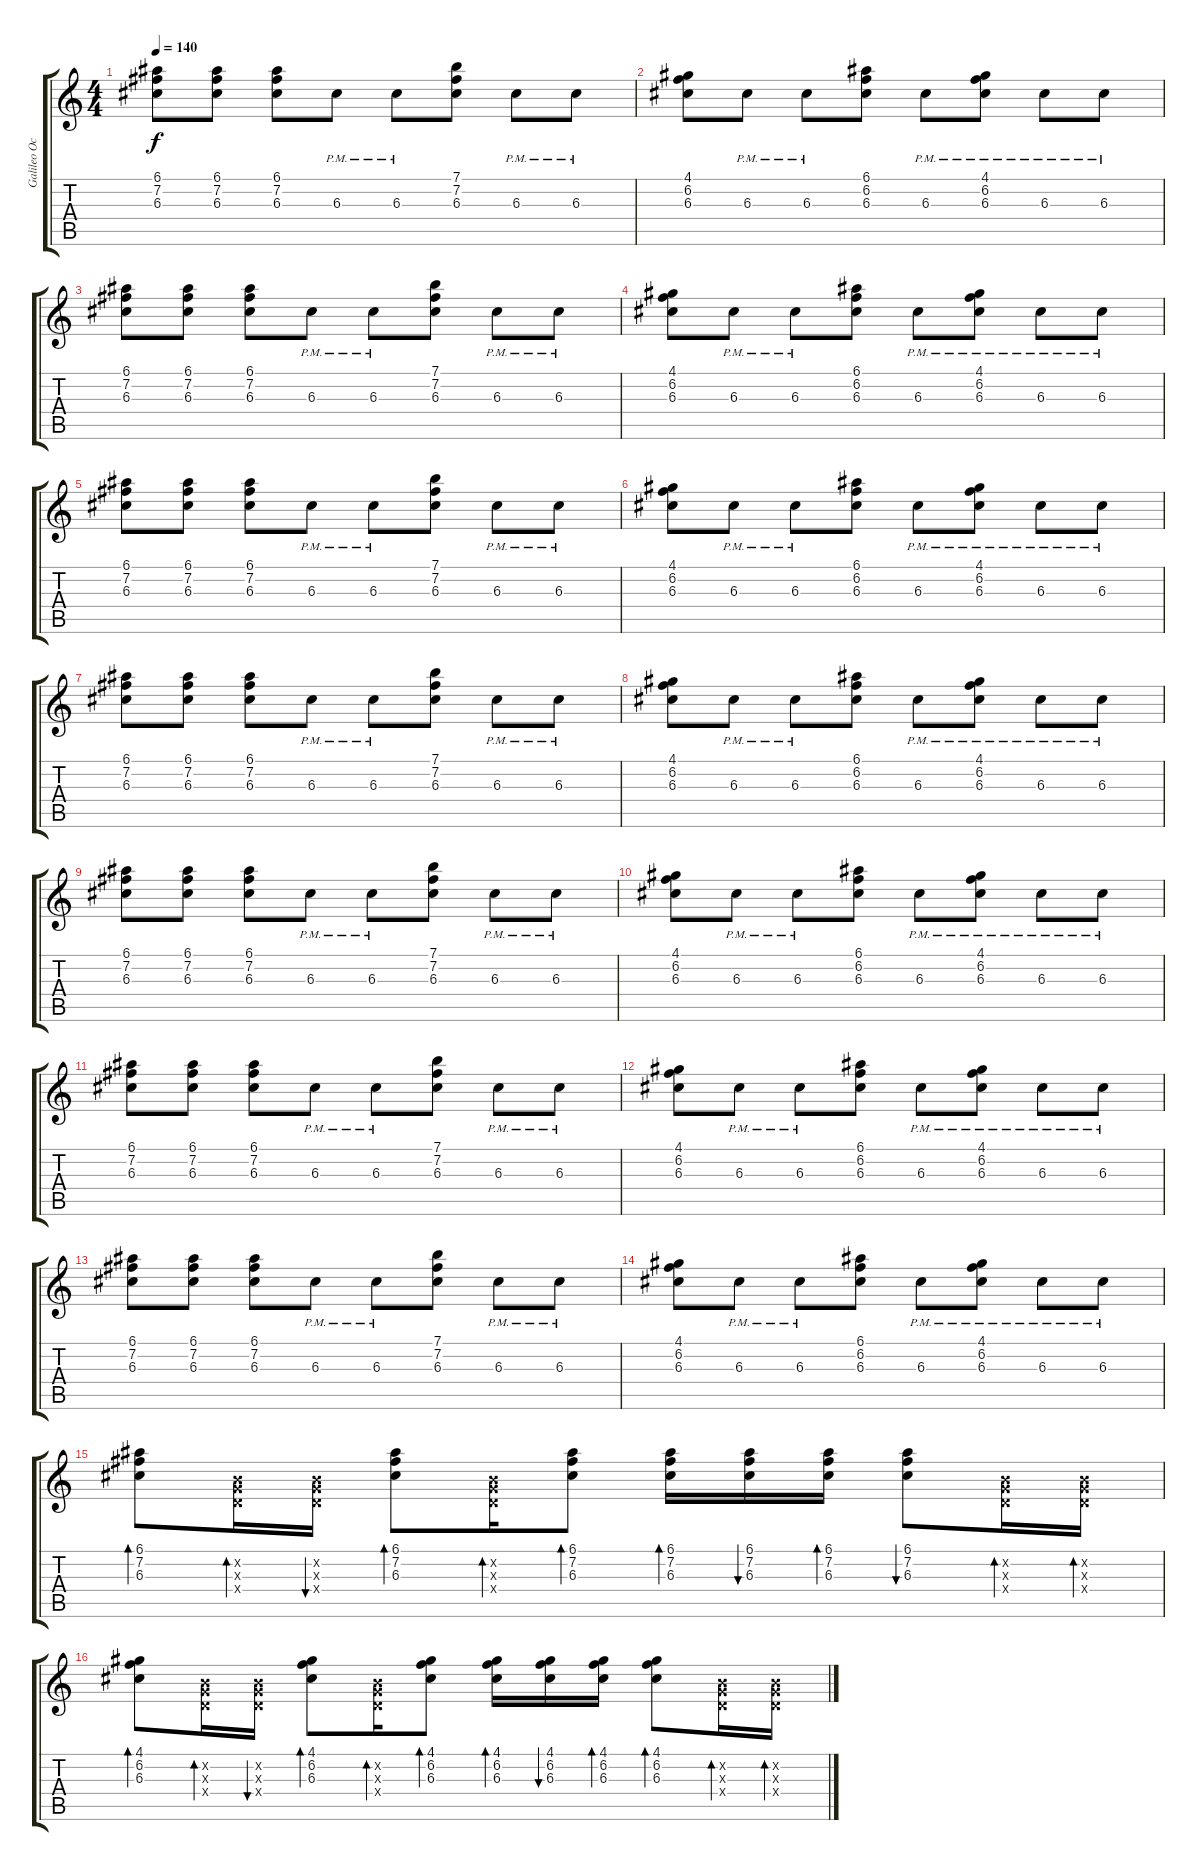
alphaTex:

\track ("Galileo Ochoa" "Galileo Oc") {instrument overdrivenguitar}
\staff {score tabs}
\tuning (E4 B3 G3 D3 A2 E2) {hide}
\ts (4 4)
\tempo 140
\clef g2
\ks c
(6.1 7.2 6.3).8{dy f} (6.1 7.2 6.3).8 (6.1 7.2 6.3).8 6.3{pm}.8 6.3{pm}.8 (7.1 7.2 6.3).8 6.3{pm}.8 6.3{pm}.8 |
(4.1 6.2 6.3).8 6.3{pm}.8 6.3{pm}.8 (6.1 6.2 6.3).8 6.3{pm}.8 (4.1 6.2 6.3{pm}).8 6.3{pm}.8 6.3{pm}.8 |
(6.1 7.2 6.3).8 (6.1 7.2 6.3).8 (6.1 7.2 6.3).8 6.3{pm}.8 6.3{pm}.8 (7.1 7.2 6.3).8 6.3{pm}.8 6.3{pm}.8 |
(4.1 6.2 6.3).8 6.3{pm}.8 6.3{pm}.8 (6.1 6.2 6.3).8 6.3{pm}.8 (4.1 6.2 6.3{pm}).8 6.3{pm}.8 6.3{pm}.8 |
(6.1 7.2 6.3).8 (6.1 7.2 6.3).8 (6.1 7.2 6.3).8 6.3{pm}.8 6.3{pm}.8 (7.1 7.2 6.3).8 6.3{pm}.8 6.3{pm}.8 |
(4.1 6.2 6.3).8 6.3{pm}.8 6.3{pm}.8 (6.1 6.2 6.3).8 6.3{pm}.8 (4.1 6.2 6.3{pm}).8 6.3{pm}.8 6.3{pm}.8 |
(6.1 7.2 6.3).8 (6.1 7.2 6.3).8 (6.1 7.2 6.3).8 6.3{pm}.8 6.3{pm}.8 (7.1 7.2 6.3).8 6.3{pm}.8 6.3{pm}.8 |
(4.1 6.2 6.3).8 6.3{pm}.8 6.3{pm}.8 (6.1 6.2 6.3).8 6.3{pm}.8 (4.1 6.2 6.3{pm}).8 6.3{pm}.8 6.3{pm}.8 |
(6.1 7.2 6.3).8 (6.1 7.2 6.3).8 (6.1 7.2 6.3).8 6.3{pm}.8 6.3{pm}.8 (7.1 7.2 6.3).8 6.3{pm}.8 6.3{pm}.8 |
(4.1 6.2 6.3).8 6.3{pm}.8 6.3{pm}.8 (6.1 6.2 6.3).8 6.3{pm}.8 (4.1 6.2 6.3{pm}).8 6.3{pm}.8 6.3{pm}.8 |
(6.1 7.2 6.3).8 (6.1 7.2 6.3).8 (6.1 7.2 6.3).8 6.3{pm}.8 6.3{pm}.8 (7.1 7.2 6.3).8 6.3{pm}.8 6.3{pm}.8 |
(4.1 6.2 6.3).8 6.3{pm}.8 6.3{pm}.8 (6.1 6.2 6.3).8 6.3{pm}.8 (4.1 6.2 6.3{pm}).8 6.3{pm}.8 6.3{pm}.8 |
(6.1 7.2 6.3).8 (6.1 7.2 6.3).8 (6.1 7.2 6.3).8 6.3{pm}.8 6.3{pm}.8 (7.1 7.2 6.3).8 6.3{pm}.8 6.3{pm}.8 |
(4.1 6.2 6.3).8 6.3{pm}.8 6.3{pm}.8 (6.1 6.2 6.3).8 6.3{pm}.8 (4.1 6.2 6.3{pm}).8 6.3{pm}.8 6.3{pm}.8 |
(6.1 7.2 6.3).8{bd 60} (0.2{x} 0.3{x} 0.4{x}).16{bd 60} (0.2{x} 0.3{x} 0.4{x}).16{bu 60} (6.1 7.2 6.3).8{bd 60} (0.2{x} 0.3{x} 0.4{x}).16{bd 60} (6.1 7.2 6.3).8{bd 60} (6.1 7.2 6.3).16{bd 60} (6.1 7.2 6.3).16{bu 60} (6.1 7.2 6.3).16{bd 60} (6.1 7.2 6.3).8{bu 60} (0.2{x} 0.3{x} 0.4{x}).16{bd 60} (0.2{x} 0.3{x} 0.4{x}).16{bd 60} |
(4.1 6.2 6.3).8{bd 60} (0.2{x} 0.3{x} 0.4{x}).16{bd 60} (0.2{x} 0.3{x} 0.4{x}).16{bu 60} (4.1 6.2 6.3).8{bd 60} (0.2{x} 0.3{x} 0.4{x}).16{bd 60} (4.1 6.2 6.3).8{bd 60} (4.1 6.2 6.3).16{bd 60} (4.1 6.2 6.3).16{bu 60} (4.1 6.2 6.3).16{bd 60} (4.1 6.2 6.3).8{bd 60} (0.2{x} 0.3{x} 0.4{x}).16{bd 60} (0.2{x} 0.3{x} 0.4{x}).16{bd 60}
